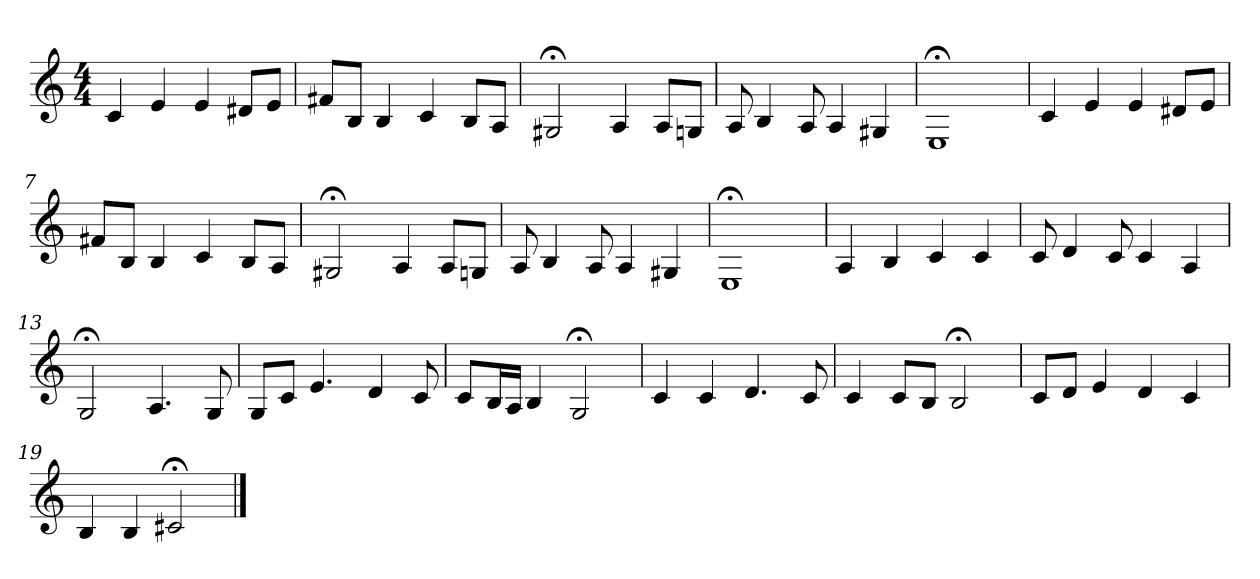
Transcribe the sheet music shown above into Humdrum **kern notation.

**kern
*part1
*staff1
*clefG2
*k[]
*C:
*M4/4
=1
4c
4e
4e
8d#X/L
8e/J
=2
8f#X/L
8B/J
4B
4c
8B/L
8A/J
=3
2G#X;<
4A
8A/L
8Gn/J
=4
8A
4B
8A
4A
4G#X
=5
1E;<
=6
4c
4e
4e
8d#X/L
8e/J
=7
8f#X/L
8B/J
4B
4c
8B/L
8A/J
=8
2G#X;<
4A
8A/L
8Gn/J
=9
8A
4B
8A
4A
4G#X
=10
1E;<
=11
4A
4B
4c
4c
=12
8c
4d
8c
4c
4A
=13
2G;<
4.A
8G
=14
8G/L
8c/J
4.e
4d
8c
=15
8c/L
16B/L
16A/JJ
4B
2G;<
=16
4c
4c
4.d
8c
=17
4c
8c/L
8B/J
2B;<
=18
8c/L
8d/J
4e
4d
4c
=19
4B
4B
2c#X;<
==
*-
